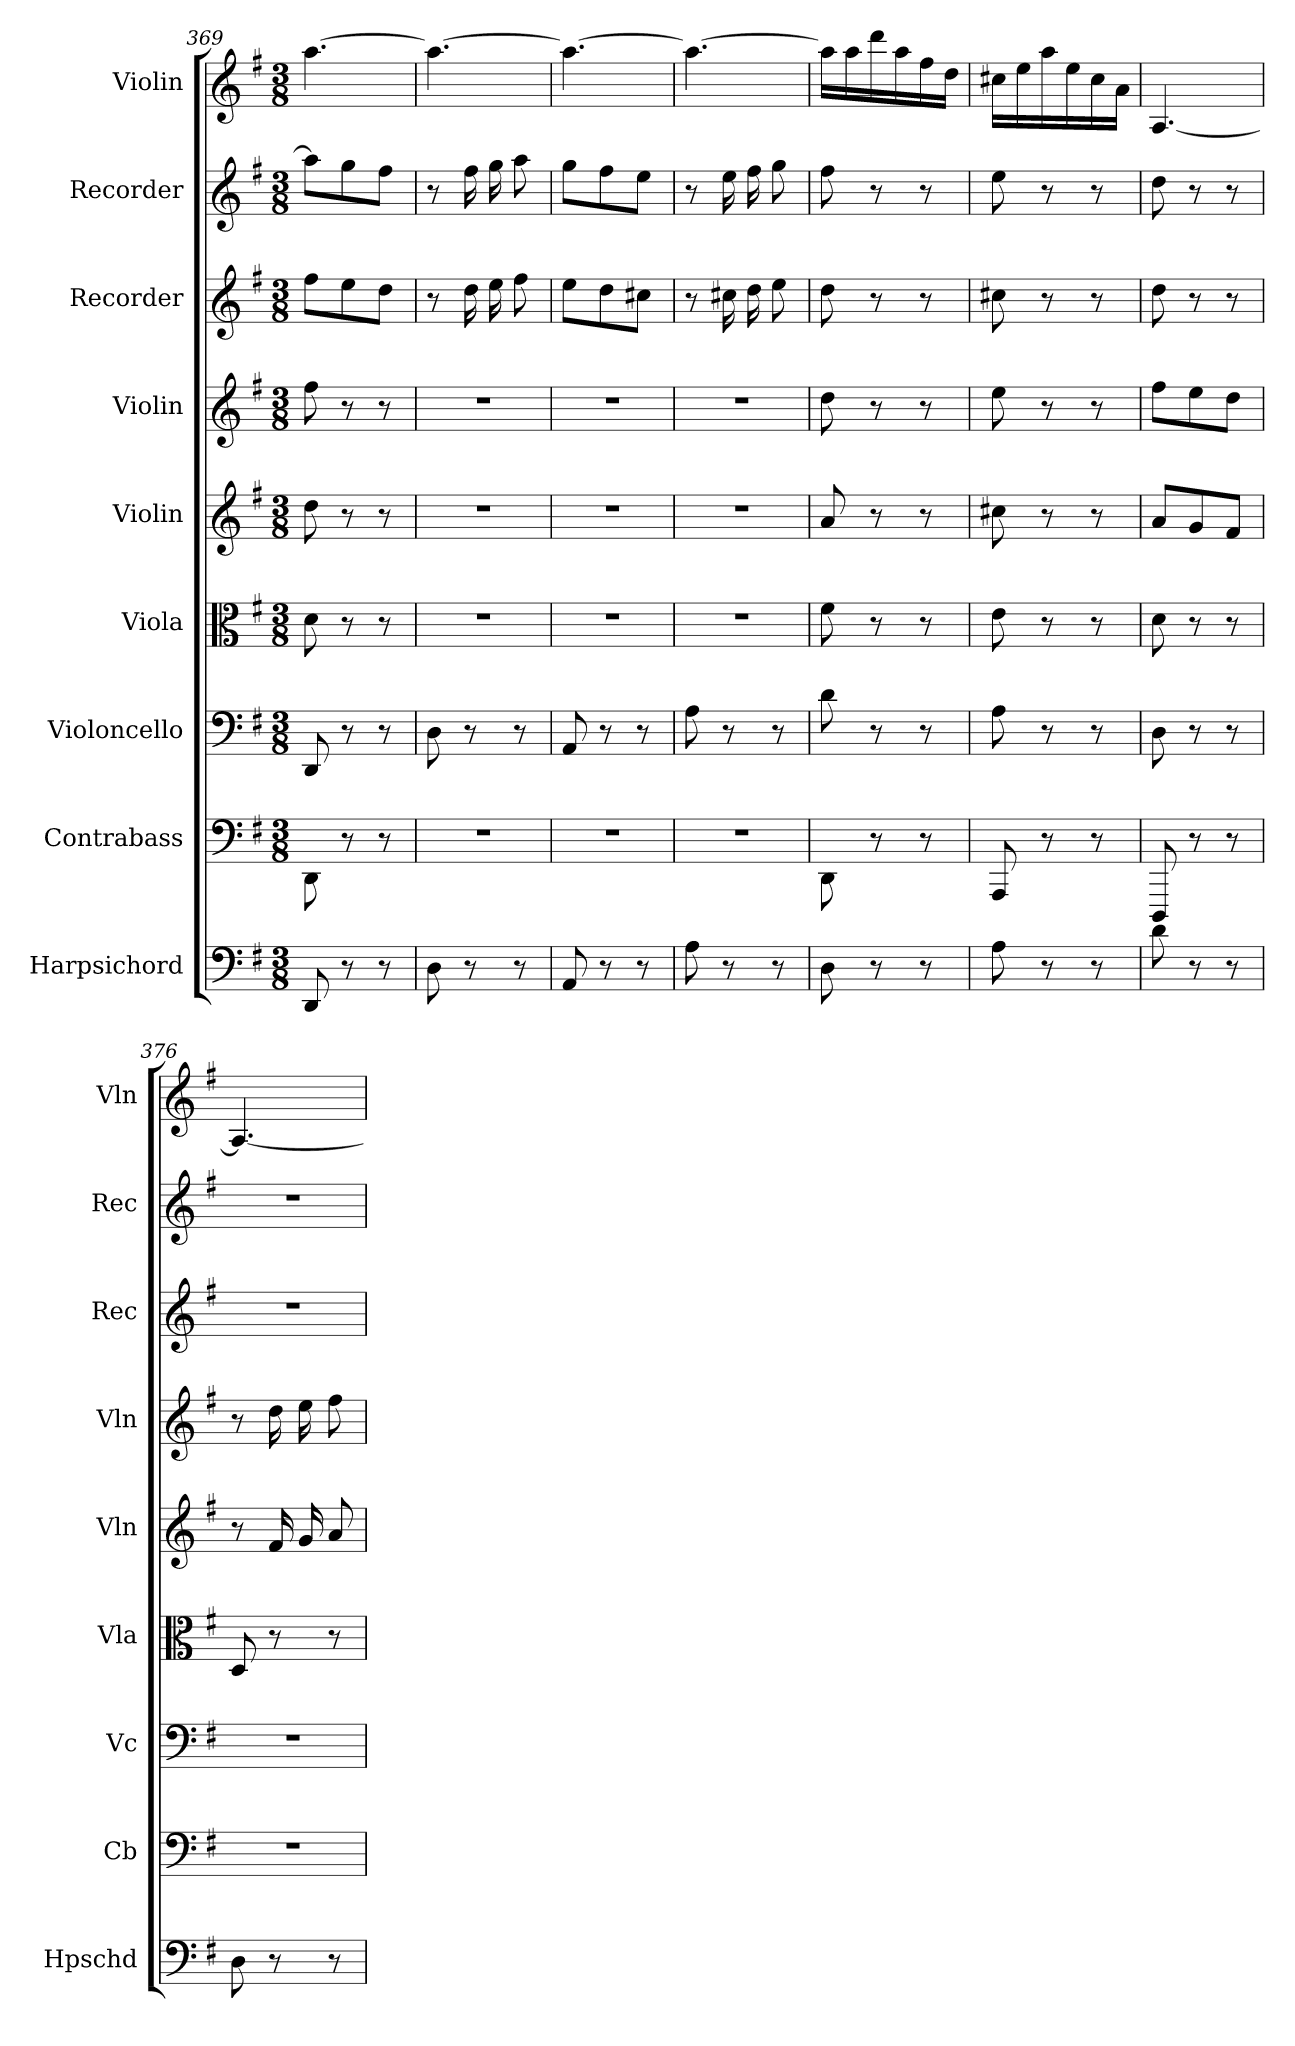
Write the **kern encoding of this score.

**kern	**kern	**kern	**kern	**kern	**kern	**kern	**kern	**kern
*part9	*part8	*part7	*part6	*part5	*part4	*part3	*part2	*part1
*staff9	*staff8	*staff7	*staff6	*staff5	*staff4	*staff3	*staff2	*staff1
*I"Harpsichord	*I"Contrabass	*I"Violoncello	*I"Viola	*I"Violin	*I"Violin	*I"Recorder	*I"Recorder	*I"Violin
*I'Hpschd	*I'Cb	*I'Vc	*I'Vla	*I'Vln	*I'Vln	*I'Rec	*I'Rec	*I'Vln
*clefF4	*clefF4	*clefF4	*clefC3	*clefG2	*clefG2	*clefG2	*clefG2	*clefG2
*	*ITrd7c12	*	*	*	*	*	*	*
*k[f#]	*k[f#]	*k[f#]	*k[f#]	*k[f#]	*k[f#]	*k[f#]	*k[f#]	*k[f#]
*G:	*G:	*G:	*G:	*G:	*G:	*G:	*G:	*G:
*M3/8	*M3/8	*M3/8	*M3/8	*M3/8	*M3/8	*M3/8	*M3/8	*M3/8
=369	=369	=369	=369	=369	=369	=369	=369	=369
8DD/	8DDD\	8DD/	8d\	8dd\	8ff#\	8ff#\L	8aa\L]	[4.aa\
8r	8r	8r	8r	8r	8r	8ee\	8gg\	.
8r	8r	8r	8r	8r	8r	8dd\J	8ff#\J	.
=370	=370	=370	=370	=370	=370	=370	=370	=370
8D\	4.r	8D\	4.r	4.r	4.r	8r	8r	4.aa\_
8r	.	8r	.	.	.	16dd\	16ff#\	.
.	.	.	.	.	.	16ee\	16gg\	.
8r	.	8r	.	.	.	8ff#\	8aa\	.
=371	=371	=371	=371	=371	=371	=371	=371	=371
8AA/	4.r	8AA/	4.r	4.r	4.r	8ee\L	8gg\L	4.aa\_
8r	.	8r	.	.	.	8dd\	8ff#\	.
8r	.	8r	.	.	.	8cc#X\J	8ee\J	.
=372	=372	=372	=372	=372	=372	=372	=372	=372
8A\	4.r	8A\	4.r	4.r	4.r	8r	8r	4.aa\_
8r	.	8r	.	.	.	16cc#X\	16ee\	.
.	.	.	.	.	.	16dd\	16ff#\	.
8r	.	8r	.	.	.	8ee\	8gg\	.
=373	=373	=373	=373	=373	=373	=373	=373	=373
8D\	8DDD\	8d\	8f#\	8a/	8dd\	8dd\	8ff#\	16aa\LL]
.	.	.	.	.	.	.	.	16aa\
8r	8r	8r	8r	8r	8r	8r	8r	16ddd\
.	.	.	.	.	.	.	.	16aa\
8r	8r	8r	8r	8r	8r	8r	8r	16ff#\
.	.	.	.	.	.	.	.	16dd\JJ
=374	=374	=374	=374	=374	=374	=374	=374	=374
8A\	8AAAA/	8A\	8e\	8cc#X\	8ee\	8cc#X\	8ee\	16cc#X\LL
.	.	.	.	.	.	.	.	16ee\
8r	8r	8r	8r	8r	8r	8r	8r	16aa\
.	.	.	.	.	.	.	.	16ee\
8r	8r	8r	8r	8r	8r	8r	8r	16cc#\
.	.	.	.	.	.	.	.	16a\JJ
=375	=375	=375	=375	=375	=375	=375	=375	=375
8d\	8DDDD/	8D\	8d\	8a/L	8ff#\L	8dd\	8dd\	[4.A/
8r	8r	8r	8r	8g/	8ee\	8r	8r	.
8r	8r	8r	8r	8f#/J	8dd\J	8r	8r	.
=376	=376	=376	=376	=376	=376	=376	=376	=376
8D\	4.r	4.r	8D/	8r	8r	4.r	4.r	4.A/_
8r	.	.	8r	16f#/	16dd\	.	.	.
.	.	.	.	16g/	16ee\	.	.	.
8r	.	.	8r	8a/	8ff#\	.	.	.
=	=	=	=	=	=	=	=	=
*-	*-	*-	*-	*-	*-	*-	*-	*-
